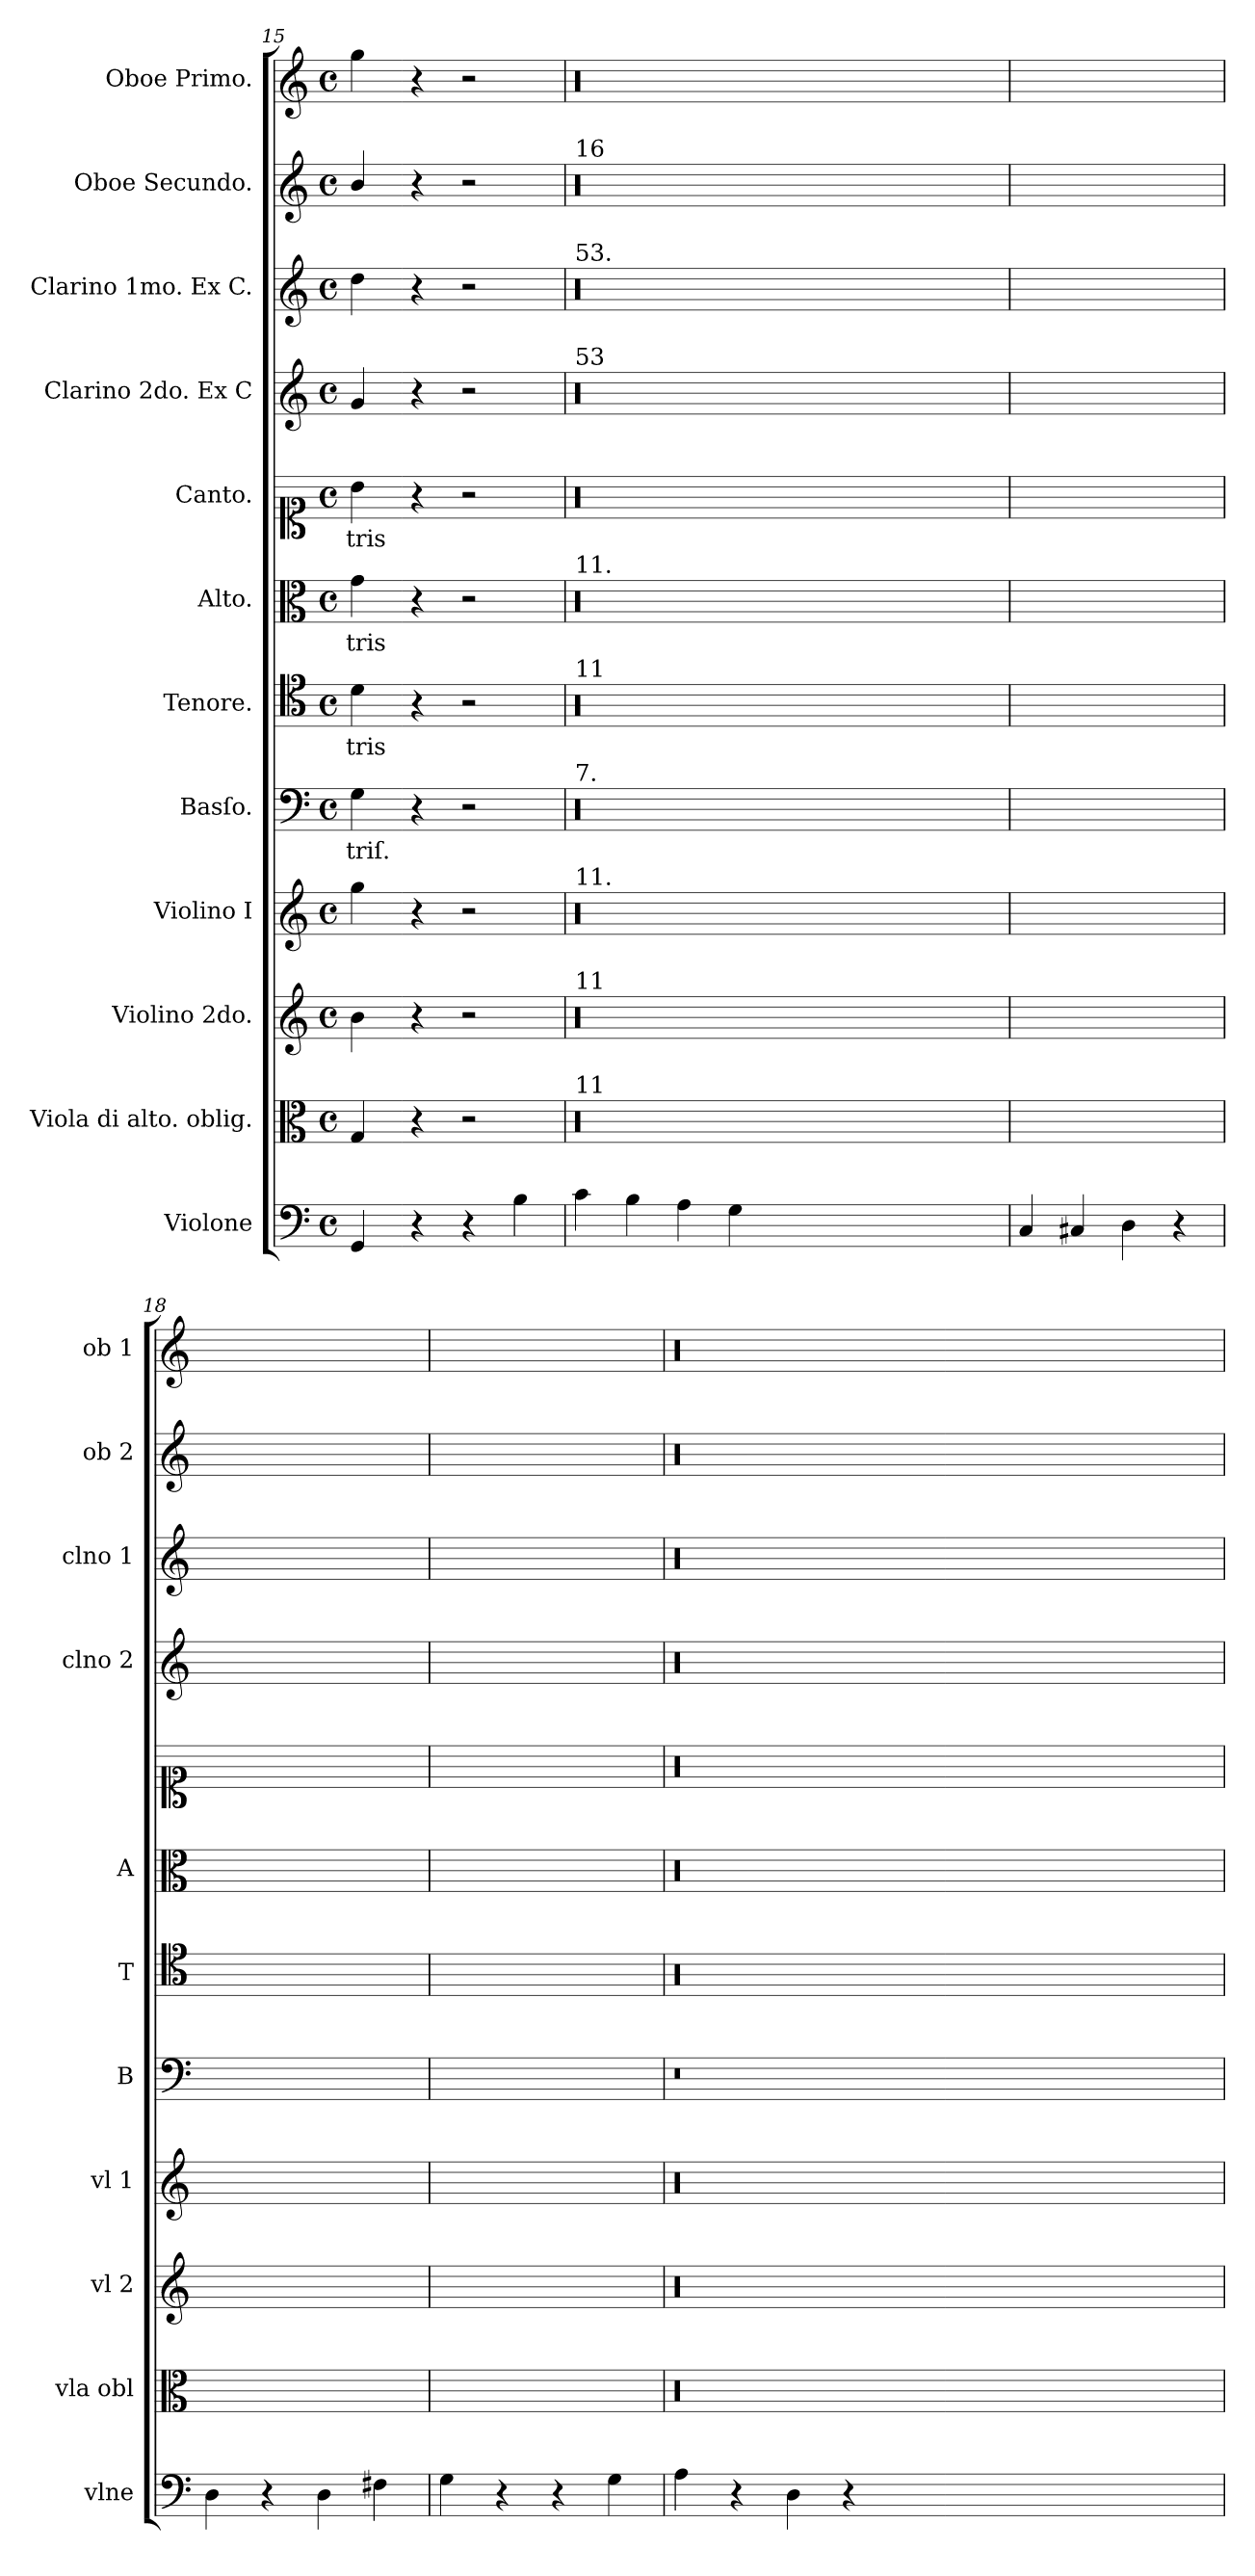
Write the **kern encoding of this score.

**kern	**dynam	**kern	**kern	**kern	**kern	**text	**kern	**text	**kern	**text	**kern	**text	**dynam	**kern	**kern	**kern	**kern
*part12	*part12	*part11	*part10	*part9	*part8	*part8	*part7	*part7	*part6	*part6	*part5	*part5	*part5	*part4	*part3	*part2	*part1
*staff12	*staff12	*staff11	*staff10	*staff9	*staff8	*staff8	*staff7	*staff7	*staff6	*staff6	*staff5	*staff5	*staff5	*staff4	*staff3	*staff2	*staff1
*I"Violone	*	*I"Viola di alto. oblig.	*I"Violino 2do.	*I"Violino I	*I"Basſo.	*	*I"Tenore.	*	*I"Alto.	*	*I"Canto.	*	*	*I"Clarino 2do. Ex C	*I"Clarino 1mo. Ex C.	*I"Oboe Secundo.	*I"Oboe Primo.
*I'vlne	*	*I'vla obl	*I'vl 2	*I'vl 1	*I'B	*	*I'T	*	*I'A	*	*	*	*	*I'clno 2	*I'clno 1	*I'ob 2	*I'ob 1
*clefF4	*	*clefC3	*clefG2	*clefG2	*clefF4	*	*clefC4	*	*clefC3	*	*clefC1	*	*	*clefG2	*clefG2	*clefG2	*clefG2
*k[]	*	*k[]	*k[]	*k[]	*k[]	*	*k[]	*	*k[]	*	*k[]	*	*	*k[]	*k[]	*k[]	*k[]
*C:	*	*C:	*C:	*C:	*C:	*	*C:	*	*C:	*	*C:	*	*	*C:	*C:	*C:	*C:
*M4/4	*	*M4/4	*M4/4	*M4/4	*M4/4	*	*M4/4	*	*M4/4	*	*M4/4	*	*	*M4/4	*M4/4	*M4/4	*M4/4
*met(c)	*	*met(c)	*met(c)	*met(c)	*met(c)	*	*met(c)	*	*met(c)	*	*met(c)	*	*	*met(c)	*met(c)	*met(c)	*met(c)
=15	=15	=15	=15	=15	=15	=15	=15	=15	=15	=15	=15	=15	=15	=15	=15	=15	=15
4GG/	.	4G/	4b\	4gg\	4G\	-triſ.	4d\	-tris	4g\	-tris	4b\	-tris	.	4g/	4dd\	4b/	4gg\
=-	=-	=-	=-	=-	=-	=-	=-	=-	=-	=-	=-	=-	=-	=-	=-	=-	=-
4r	.	4r	4r	4r	4r	.	4r	.	4r	.	4r	.	.	4r	4r	4r	4r
4r	.	2r	2r	2r	2r	.	2r	.	2r	.	2r	.	.	2r	2r	2r	2r
!	!LO:DY:a	!	!	!	!	!	!	!	!	!	!	!	!	!	!	!	!
4B\	p&colon;	.	.	.	.	.	.	.	.	.	.	.	.	.	.	.	.
=16	=16	=16	=16	=16	=16	=16	=16	=16	=16	=16	=16	=16	=16	=16	=16	=16	=16
!	!	!	!	!	!	!	!	!	!	!	!	!	!	!	!	!LO:TX:a:t=16	!
!	!	!	!	!	!	!	!	!	!	!	!	!	!	!	!LO:TX:a:t=53.	!	!
!	!	!	!	!	!	!	!	!	!	!	!	!	!	!LO:TX:a:t=53	!	!	!
!	!	!	!	!	!	!	!	!	!LO:TX:a:t=11.	!	!	!	!	!	!	!	!
!	!	!	!	!	!	!	!LO:TX:a:t=11	!	!	!	!	!	!	!	!	!	!
!	!	!	!	!	!LO:TX:a:t=7.	!	!	!	!	!	!	!	!	!	!	!	!
!	!	!	!	!LO:TX:a:t=11.	!	!	!	!	!	!	!	!	!	!	!	!	!
!	!	!	!LO:TX:a:t=11	!	!	!	!	!	!	!	!	!	!	!	!	!	!
!	!	!LO:TX:a:t=11	!	!	!	!	!	!	!	!	!	!	!	!	!	!	!
!	!	!	!	!	!	!	!	!	!	!	!	!	!LO:DY:a	!	!	!	!
4c\	.	00r	00r	00r	00r	.	00r	.	00r	.	00r	.	p&colon;	00r	00r	00r	00r
4B\	.	.	.	.	.	.	.	.	.	.	.	.	.	.	.	.	.
4A\	.	.	.	.	.	.	.	.	.	.	.	.	.	.	.	.	.
4G\	.	.	.	.	.	.	.	.	.	.	.	.	.	.	.	.	.
0.ryy	.	.	.	.	.	.	.	.	.	.	.	.	.	.	.	.	.
=17	=17	=17	=17	=17	=17	=17	=17	=17	=17	=17	=17	=17	=17	=17	=17	=17	=17
4C/	.	1ryy	1ryy	1ryy	1ryy	.	1ryy	.	1ryy	.	1ryy	.	.	1ryy	1ryy	1ryy	1ryy
4C#X/	.	.	.	.	.	.	.	.	.	.	.	.	.	.	.	.	.
4D\	.	.	.	.	.	.	.	.	.	.	.	.	.	.	.	.	.
4r	.	.	.	.	.	.	.	.	.	.	.	.	.	.	.	.	.
=18	=18	=18	=18	=18	=18	=18	=18	=18	=18	=18	=18	=18	=18	=18	=18	=18	=18
4D\	.	1ryy	1ryy	1ryy	1ryy	.	1ryy	.	1ryy	.	1ryy	.	.	1ryy	1ryy	1ryy	1ryy
4r	.	.	.	.	.	.	.	.	.	.	.	.	.	.	.	.	.
4D\	.	.	.	.	.	.	.	.	.	.	.	.	.	.	.	.	.
4F#X\	.	.	.	.	.	.	.	.	.	.	.	.	.	.	.	.	.
=19	=19	=19	=19	=19	=19	=19	=19	=19	=19	=19	=19	=19	=19	=19	=19	=19	=19
4G\	.	1ryy	1ryy	1ryy	1ryy	.	1ryy	.	1ryy	.	1ryy	.	.	1ryy	1ryy	1ryy	1ryy
4r	.	.	.	.	.	.	.	.	.	.	.	.	.	.	.	.	.
4r	.	.	.	.	.	.	.	.	.	.	.	.	.	.	.	.	.
4G\	.	.	.	.	.	.	.	.	.	.	.	.	.	.	.	.	.
=20	=20	=20	=20	=20	=20	=20	=20	=20	=20	=20	=20	=20	=20	=20	=20	=20	=20
4A\	.	00r	00r	00r	0r	.	00r	.	00r	.	00r	.	.	00r	00r	00r	00r
4r	.	.	.	.	.	.	.	.	.	.	.	.	.	.	.	.	.
4D\	.	.	.	.	.	.	.	.	.	.	.	.	.	.	.	.	.
4r	.	.	.	.	.	.	.	.	.	.	.	.	.	.	.	.	.
0.ryy	.	.	.	.	.	.	.	.	.	.	.	.	.	.	.	.	.
.	.	.	.	.	0ryy	.	.	.	.	.	.	.	.	.	.	.	.
=	=	=	=	=	=	=	=	=	=	=	=	=	=	=	=	=	=
*-	*-	*-	*-	*-	*-	*-	*-	*-	*-	*-	*-	*-	*-	*-	*-	*-	*-
